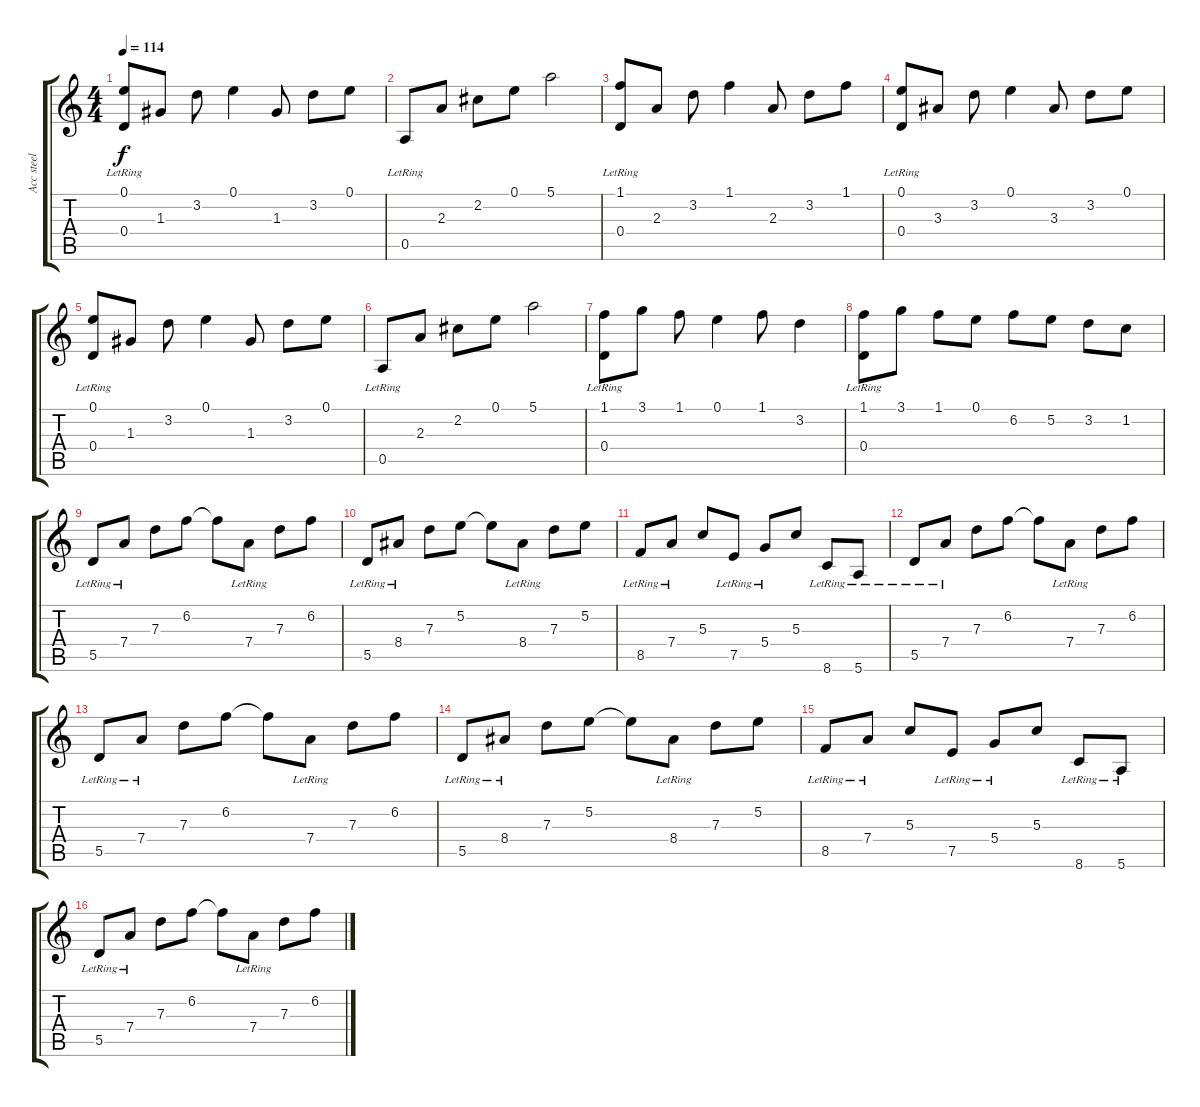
\track ("Acc steel" "Acc steel") {instrument acousticguitarsteel}
\staff {score tabs}
\tuning (E4 B3 G3 D3 A2 E2) {hide}
\ts (4 4)
\tempo 114
\clef g2
\ks c
(0.1 0.4{lr}).8{dy f} 1.3.8 3.2.8 0.1.4 1.3.8 3.2.8 0.1.8 |
0.5{lr}.8 2.3.8 2.2.8 0.1.8 5.1.2 |
(1.1 0.4{lr}).8 2.3.8 3.2.8 1.1.4 2.3.8 3.2.8 1.1.8 |
(0.1 0.4{lr}).8 3.3.8 3.2.8 0.1.4 3.3.8 3.2.8 0.1.8 |
(0.1 0.4{lr}).8 1.3.8 3.2.8 0.1.4 1.3.8 3.2.8 0.1.8 |
0.5{lr}.8 2.3.8 2.2.8 0.1.8 5.1.2 |
(1.1 0.4{lr}).8 3.1.8 1.1.8 0.1.4 1.1.8 3.2.4 |
(1.1 0.4{lr}).8 3.1.8 1.1.8 0.1.8 6.2.8 5.2.8 3.2.8 1.2.8 |
5.5{lr}.8 7.4{lr}.8 7.3.8 6.2.8 6.2{t}.8 7.4{lr}.8 7.3.8 6.2.8 |
5.5{lr}.8 8.4{lr}.8 7.3.8 5.2.8 5.2{t}.8 8.4{lr}.8 7.3.8 5.2.8 |
8.5{lr}.8 7.4{lr}.8 5.3.8 7.5{lr}.8 5.4{lr}.8 5.3.8 8.6{lr}.8 5.6{lr}.8 |
5.5{lr}.8 7.4{lr}.8 7.3.8 6.2.8 6.2{t}.8 7.4{lr}.8 7.3.8 6.2.8 |
5.5{lr}.8 7.4{lr}.8 7.3.8 6.2.8 6.2{t}.8 7.4{lr}.8 7.3.8 6.2.8 |
5.5{lr}.8 8.4{lr}.8 7.3.8 5.2.8 5.2{t}.8 8.4{lr}.8 7.3.8 5.2.8 |
8.5{lr}.8 7.4{lr}.8 5.3.8 7.5{lr}.8 5.4{lr}.8 5.3.8 8.6{lr}.8 5.6{lr}.8 |
5.5{lr}.8 7.4{lr}.8 7.3.8 6.2.8 6.2{t}.8 7.4{lr}.8 7.3.8 6.2.8
